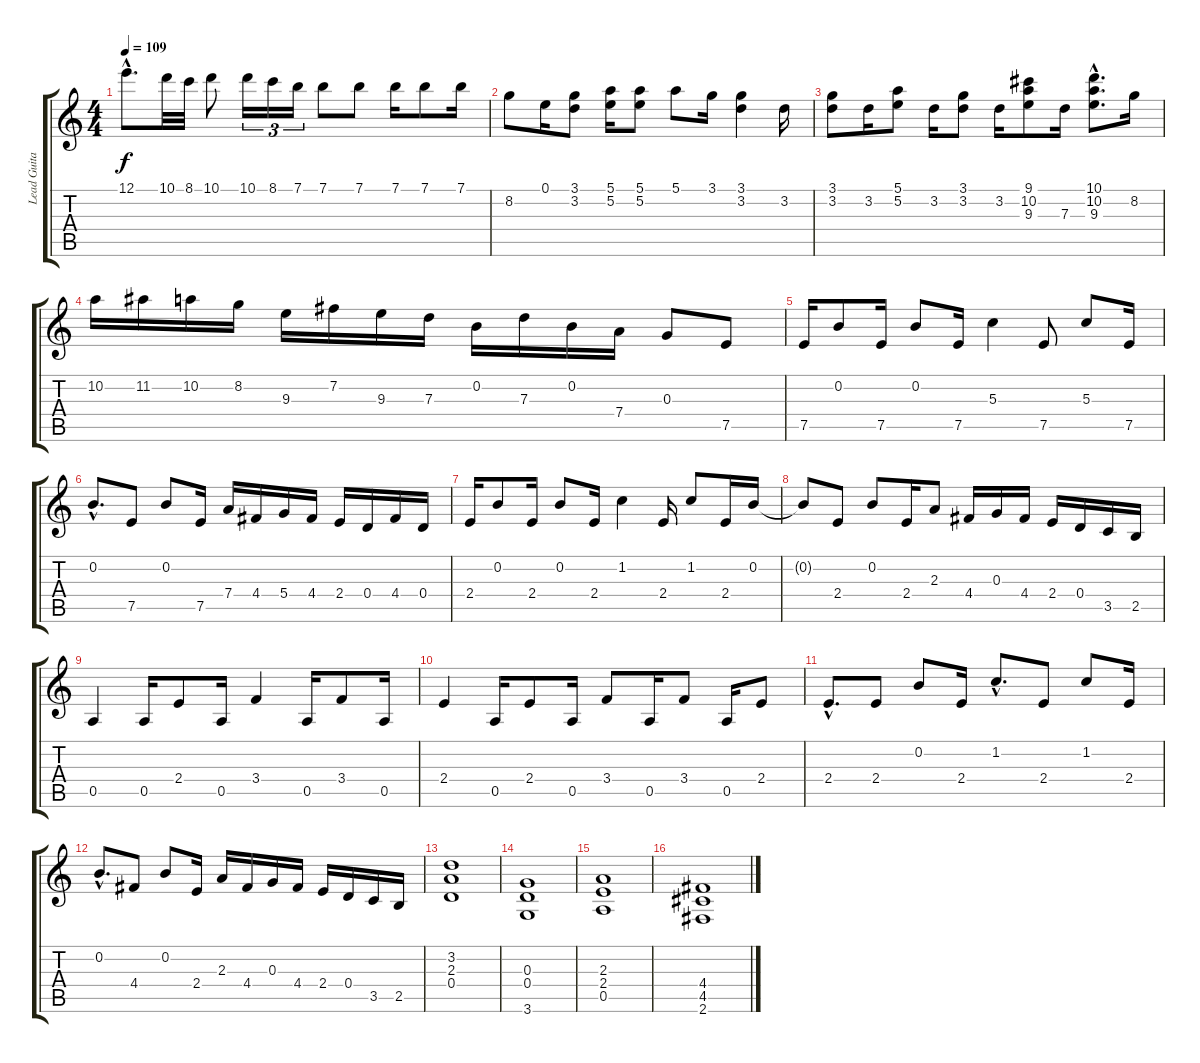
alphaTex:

\track ("Lead Guitar" "Lead Guita") {instrument overdrivenguitar}
\staff {score tabs}
\tuning (E4 B3 G3 D3 A2 E2) {hide}
\ts (4 4)
\tempo 109
\clef g2
\ks c
12.1{hac}.8{d dy f} 10.1.32 8.1.32 10.1.8 10.1.16{tu (3 2)} 8.1.16{tu (3 2)} 7.1.16{tu (3 2)} 7.1.8 7.1.8 7.1.16 7.1.8 7.1.16 |
8.2.8 0.1.16 (3.1 3.2).8 (5.1 5.2).16 (5.1 5.2).8 5.1.8 3.1.16 (3.1 3.2).4 3.2.16 |
(3.1 3.2).8 3.2.16 (5.1 5.2).8 3.2.16 (3.1 3.2).8 3.2.16 (9.1 10.2 9.3).8 7.3.16 (10.1{hac} 10.2{hac} 9.3{hac}).8{d} 8.2.16 |
10.2.16 11.2.16 10.2.16 8.2.16 9.3.16 7.2.16 9.3.16 7.3.16 0.2.16 7.3.16 0.2.16 7.4.16 0.3.8 7.5.8 |
7.5.16 0.2.8 7.5.16 0.2.8 7.5.16 5.3.4 7.5.8 5.3.8 7.5.16 |
0.2{hac}.8{d} 7.5.8 0.2.8 7.5.16 7.4.16 4.4.16 5.4.16 4.4.16 2.4.16 0.4.16 4.4.16 0.4.16 |
2.4.16 0.2.8 2.4.16 0.2.8 2.4.16 1.2.4 2.4.16 1.2.8 2.4.16 0.2.16 |
0.2{t}.8 2.4.8 0.2.8 2.4.16 2.3.8 4.4.16 0.3.16 4.4.16 2.4.16 0.4.16 3.5.16 2.5.16 |
0.5.4 0.5.16 2.4.8 0.5.16 3.4.4 0.5.16 3.4.8 0.5.16 |
2.4.4 0.5.16 2.4.8 0.5.16 3.4.8 0.5.16 3.4.8 0.5.16 2.4.8 |
2.4{hac}.8{d} 2.4.8 0.2.8 2.4.16 1.2{hac}.8{d} 2.4.8 1.2.8 2.4.16 |
0.2{hac}.8{d} 4.4.8 0.2.8 2.4.16 2.3.16 4.4.16 0.3.16 4.4.16 2.4.16 0.4.16 3.5.16 2.5.16 |
(3.2 2.3 0.4).1 |
(0.3 0.4 3.6).1 |
(2.3 2.4 0.5).1 |
(4.4 4.5 2.6).1
